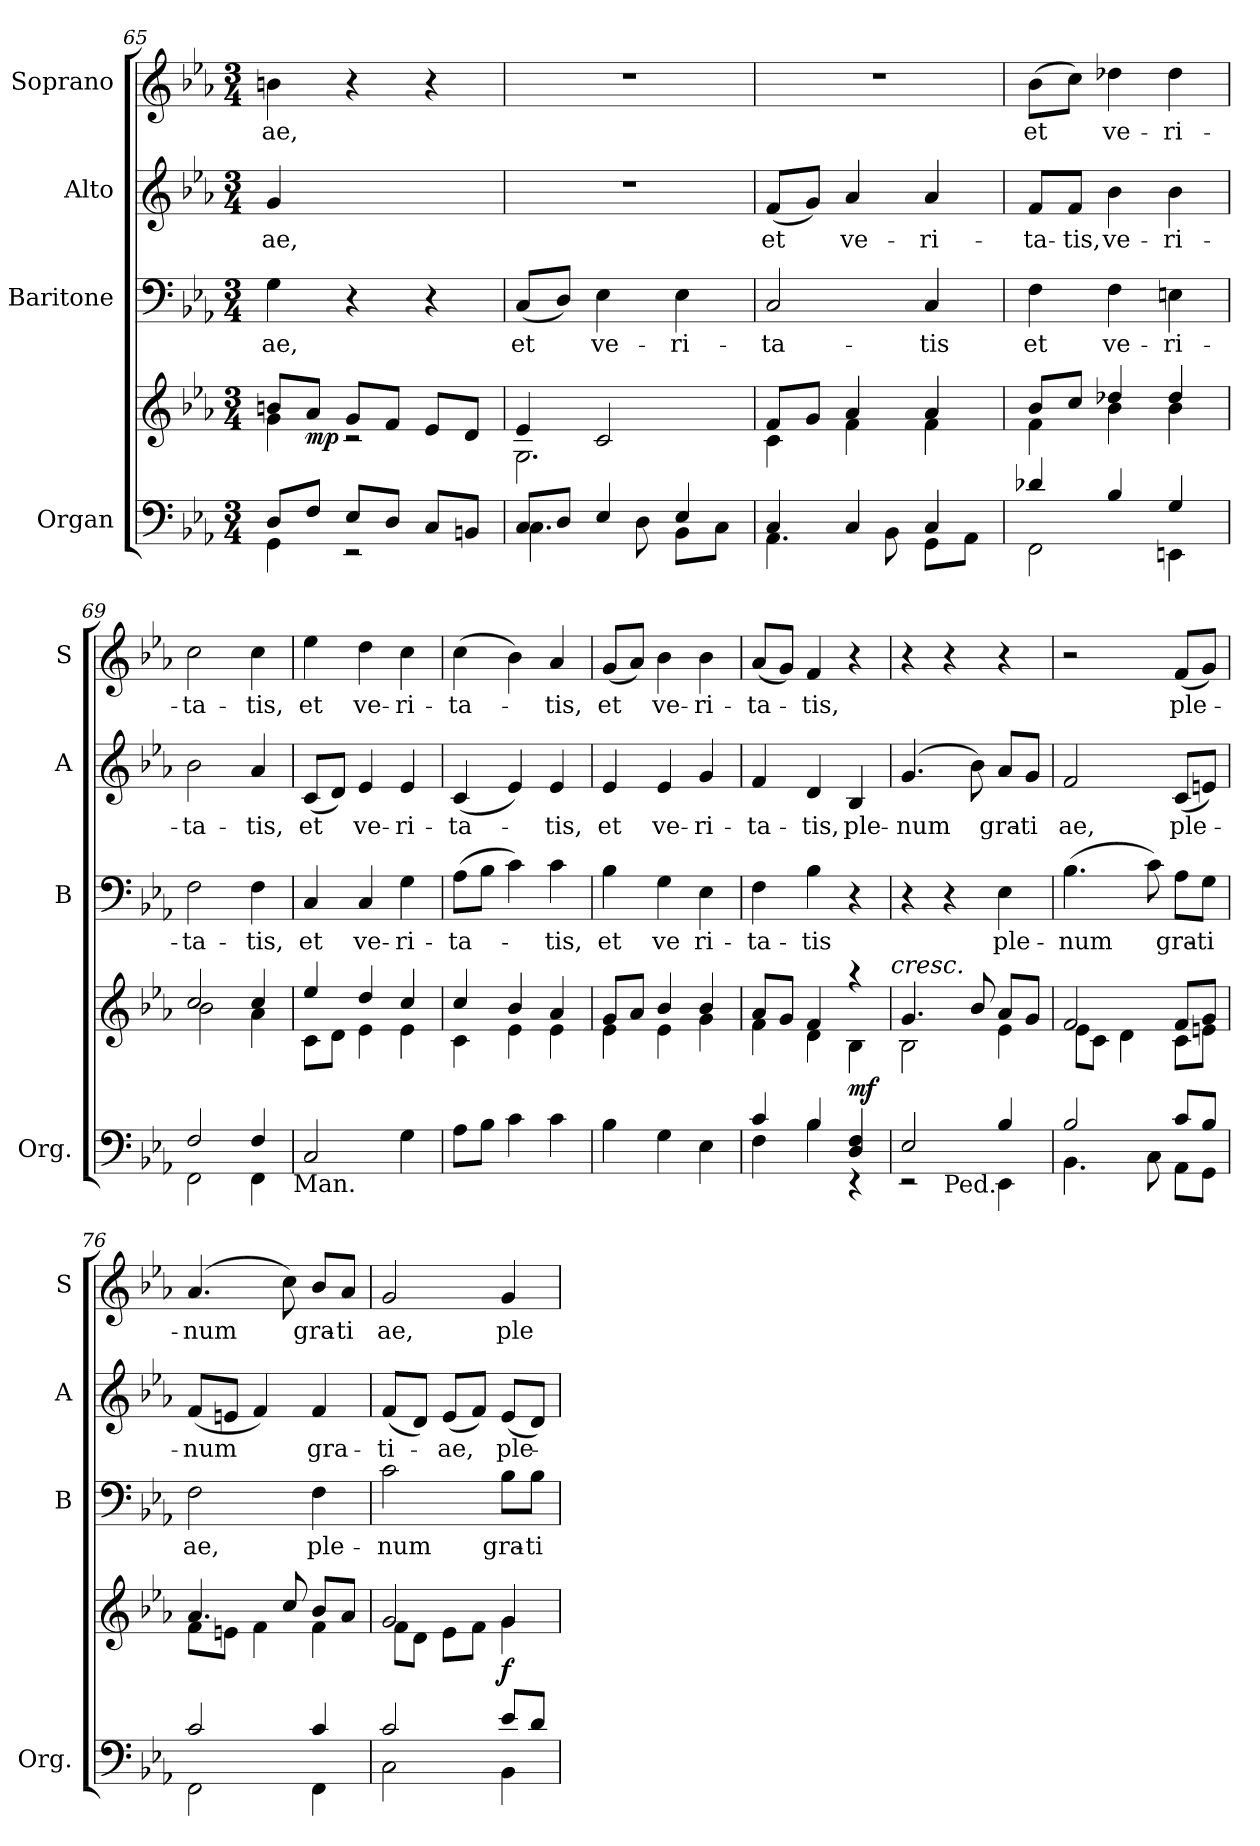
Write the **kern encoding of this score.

**kern	**kern	**dynam	**kern	**text	**kern	**text	**kern	**text
*part4	*part4	*part4	*part3	*part3	*part2	*part2	*part1	*part1
*staff5	*staff4	*staff4/5	*staff3	*staff3	*staff2	*staff2	*staff1	*staff1
*I"Organ	*	*	*I"Baritone	*	*I"Alto	*	*I"Soprano	*
*I'Org.	*	*	*I'B	*	*I'A	*	*I'S	*
*clefF4	*clefG2	*	*clefF4	*	*clefG2	*	*clefG2	*
*k[b-e-a-]	*k[b-e-a-]	*	*k[b-e-a-]	*	*k[b-e-a-]	*	*k[b-e-a-]	*
*c:	*c:	*	*c:	*	*c:	*	*c:	*
*M3/4	*M3/4	*	*M3/4	*	*M3/4	*	*M3/4	*
=65	=65	=65	=65	=65	=65	=65	=65	=65
*^	*^	*	*	*	*	*	*	*
!	!	!	!	!	!	!LO:LY:b	!	!LO:LY:b	!	!LO:LY:b
8D/L	4GG\	8bn/L	4g\	.	4G\	-ae,	4g/	-ae,	4bn\	-ae,
!	!	!	!	!LO:DY:b	!	!	!	!	!	!
8F/J	.	8a-/J	.	mp	.	.	.	.	.	.
8E-/L	2rEE	8g/L	2rc	.	4r	.	2ryy	.	4r	.
8D/J	.	8f/J	.	.	.	.	.	.	.	.
8C/L	.	8e-/L	.	.	4r	.	.	.	4r	.
8BBn/J	.	8d/J	.	.	.	.	.	.	.	.
!!LO:LB:g=z
=66	=66	=66	=66	=66	=66	=66	=66	=66	=66	=66
!	!	!	!	!	!	!LO:LY:b	!	!	!	!
8C/L	4.C\	4e-/	2.G\	.	(<8C/L	et	2.r	.	2.r	.
8D/J	.	.	.	.	8D/J)	.	.	.	.	.
!	!	!	!	!	!	!LO:LY:b	!	!	!	!
4E-/	.	2c/	.	.	4E-\	ve-	.	.	.	.
.	8D\	.	.	.	.	.	.	.	.	.
!	!	!	!	!	!	!LO:LY:b	!	!	!	!
4E-/	8BB-\L	.	.	.	4E-\	-ri-	.	.	.	.
.	8C\J	.	.	.	.	.	.	.	.	.
=67	=67	=67	=67	=67	=67	=67	=67	=67	=67	=67
!	!	!	!	!	!	!LO:LY:b	!	!LO:LY:b	!	!
4C/	4.AA-\	8f/L	4c\	.	2C/	-ta-	(<8f/L	et	2.r	.
.	.	8g/J	.	.	.	.	8g/J)	.	.	.
!	!	!	!	!	!	!	!	!LO:LY:b	!	!
4C/	.	4a-/	4f\	.	.	.	4a-/	ve-	.	.
.	8BB-\	.	.	.	.	.	.	.	.	.
!	!	!	!	!	!	!LO:LY:b	!	!LO:LY:b	!	!
4C/	8GG\L	4a-/	4f\	.	4C/	-tis	4a-/	-ri-	.	.
.	8AA-\J	.	.	.	.	.	.	.	.	.
=68	=68	=68	=68	=68	=68	=68	=68	=68	=68	=68
!	!	!	!	!	!	!LO:LY:b	!	!LO:LY:b	!	!LO:LY:b
4d-X/	2FF\	8b-/L	4f\	.	4F\	et	8f/L	-ta-	(>8b-\L	et
!	!	!	!	!	!	!	!	!LO:LY:b	!	!
.	.	8cc/J	.	.	.	.	8f/J	-tis,	8cc\J)	.
!	!	!	!	!	!	!LO:LY:b	!	!LO:LY:b	!	!LO:LY:b
4B-/	.	4dd-X/	4b-\	.	4F\	ve-	4b-\	ve-	4dd-X\	ve-
!	!	!	!	!	!	!LO:LY:b	!	!LO:LY:b	!	!LO:LY:b
4G/	4EEn\	4dd-/	4b-\	.	4En\	-ri-	4b-\	-ri-	4dd-\	-ri-
=69	=69	=69	=69	=69	=69	=69	=69	=69	=69	=69
!	!	!	!	!	!	!LO:LY:b	!	!LO:LY:b	!	!LO:LY:b
2F/	2FF\	2cc/	2b-\	.	2F\	-ta-	2b-\	-ta-	2cc\	-ta-
!	!	!	!	!	!	!LO:LY:b	!	!LO:LY:b	!	!LO:LY:b
4F/	4FF\	4cc/	4a-\	.	4F\	-tis,	4a-/	-tis,	4cc\	-tis,
!	!LO:TX:b:t=Man.	!	!	!	!	!	!	!	!	!
=70	=70	=70	=70	=70	=70	=70	=70	=70	=70	=70
!	!	!	!	!	!	!LO:LY:b	!	!LO:LY:b	!	!LO:LY:b
*v	*v	*	*	*	*	*	*	*	*	*
2C/	4ee-/	8c\L	.	4C/	et	(<8c/L	et	4ee-\	et
.	.	8d\J	.	.	.	8d/J)	.	.	.
!	!	!	!	!	!LO:LY:b	!	!LO:LY:b	!	!LO:LY:b
.	4dd/	4e-\	.	4C/	ve-	4e-/	ve-	4dd\	ve-
!	!	!	!	!	!LO:LY:b	!	!LO:LY:b	!	!LO:LY:b
4G\	4cc/	4e-\	.	4G\	-ri-	4e-/	-ri-	4cc\	-ri-
=71	=71	=71	=71	=71	=71	=71	=71	=71	=71
!	!	!	!	!	!LO:LY:b	!	!LO:LY:b	!	!LO:LY:b
8A-\L	4cc/	4c\	.	(>8A-\L	-ta-	(<4c/	-ta-	(>4cc\	-ta-
8B-\J	.	.	.	8B-\J	.	.	.	.	.
4c\	4b-/	4e-\	.	4c\)	.	4e-/)	.	4b-\)	.
!	!	!	!	!	!LO:LY:b	!	!LO:LY:b	!	!LO:LY:b
4c\	4a-/	4e-\	.	4c\	-tis,	4e-/	-tis,	4a-/	-tis,
=72	=72	=72	=72	=72	=72	=72	=72	=72	=72
!	!	!	!	!	!LO:LY:b	!	!LO:LY:b	!	!LO:LY:b
4B-\	8g/L	4e-\	.	4B-\	et	4e-/	et	(<8g/L	et
.	8a-/J	.	.	.	.	.	.	8a-/J)	.
!	!	!	!	!	!LO:LY:b	!	!LO:LY:b	!	!LO:LY:b
4G\	4b-/	4e-\	.	4G\	ve	4e-/	ve-	4b-\	ve-
!	!	!	!	!	!LO:LY:b	!	!LO:LY:b	!	!LO:LY:b
4E-\	4b-/	4g\	.	4E-\	ri-	4g/	-ri-	4b-\	-ri-
!!LO:PB:g=z
=73	=73	=73	=73	=73	=73	=73	=73	=73	=73
*^	*	*	*	*	*	*	*	*	*
!	!	!	!	!	!	!LO:LY:b	!	!LO:LY:b	!	!LO:LY:b
4c/	4F\	8a-/L	4f\	.	4F\	-ta-	4f/	-ta-	(<8a-/L	-ta-
.	.	8g/J	.	.	.	.	.	.	8g/J)	.
!	!	!	!	!	!	!LO:LY:b	!	!LO:LY:b	!	!LO:LY:b
4B-/	4B-\	4f/	4d\	.	4B-\	-tis	4d/	-tis,	4f/	-tis,
!	!	!	!	!LO:DY:a=2	!	!	!	!LO:LY:b	!	!
4D/ 4F/	4rEE	4raa	4B-\	mf	4r	.	4B-/	ple-	4r	.
!	!	!	!LO:TX:a:i:t=cresc.	!	!	!	!	!	!	!
=74	=74	=74	=74	=74	=74	=74	=74	=74	=74	=74
!	!	!	!	!	!	!	!	!LO:LY:b	!	!
*	*^	*	*	*	*	*	*	*	*	*
2E-/	2rEE	4ryy	4.g/	2B-\	.	4r	.	(>4.g/	-num	4r	.
!	!	!LO:TX:b:t=Ped.	!	!	!	!	!	!	!	!	!
.	.	2ryy	.	.	.	4r	.	.	.	4r	.
.	.	.	8b-/	.	.	.	.	8b-\)	.	.	.
!	!	!	!	!	!	!	!LO:LY:b	!	!LO:LY:b	!	!
4B-/	4EE-\	.	8a-/L	4e-\	.	4E-\	ple-	8a-/L	gra-	4r	.
!	!	!	!	!	!	!	!	!	!LO:LY:b	!	!
.	.	.	8g/J	.	.	.	.	8g/J	-ti	.	.
=75	=75	=75	=75	=75	=75	=75	=75	=75	=75	=75	=75
!	!	!	!	!	!	!	!LO:LY:b	!	!LO:LY:b	!	!
*	*v	*v	*	*	*	*	*	*	*	*	*
2B-/	4.BB-\	2f/	8e-\L	.	(>4.B-\	-num	2f/	ae,	2r	.
.	.	.	8c\J	.	.	.	.	.	.	.
.	.	.	4d\	.	.	.	.	.	.	.
.	8C\	.	.	.	8c\)	.	.	.	.	.
!	!	!	!	!	!	!LO:LY:b	!	!LO:LY:b	!	!LO:LY:b
8c/L	8AA-\L	8f/L	8c\L	.	8A-\L	gra-	(<8c/L	ple-	(<8f/L	ple-
!	!	!	!	!	!	!LO:LY:b	!	!	!	!
8B-/J	8GG\J	8g/J	8en\J	.	8G\J	-ti	8en/J)	.	8g/J)	.
=76	=76	=76	=76	=76	=76	=76	=76	=76	=76	=76
!	!	!	!	!	!	!LO:LY:b	!	!LO:LY:b	!	!LO:LY:b
2c/	2FF\	4.a-/	8f\L	.	2F\	ae,	(<8f/L	-num	(>4.a-/	-num
.	.	.	8en\J	.	.	.	8en/J	.	.	.
.	.	.	4f\	.	.	.	4f/)	.	.	.
.	.	8cc/	.	.	.	.	.	.	8cc\)	.
!	!	!	!	!	!	!LO:LY:b	!	!LO:LY:b	!	!LO:LY:b
4c/	4FF\	8b-/L	4f\	.	4F\	ple-	4f/	gra-	8b-/L	gra-
!	!	!	!	!	!	!	!	!	!	!LO:LY:b
.	.	8a-/J	.	.	.	.	.	.	8a-/J	-ti
=77	=77	=77	=77	=77	=77	=77	=77	=77	=77	=77
!	!	!	!	!	!	!LO:LY:b	!	!LO:LY:b	!	!LO:LY:b
2c/	2C\	2g/	8f\L	.	2c\	-num	(<8f/L	-ti-	2g/	ae,
.	.	.	8d\J	.	.	.	8d/J)	.	.	.
!	!	!	!	!	!	!	!	!LO:LY:b	!	!
.	.	.	8e-\L	.	.	.	(<8e-/L	-ae,	.	.
.	.	.	8f\J	.	.	.	8f/J)	.	.	.
!	!	!	!	!LO:DY:b	!	!LO:LY:b	!	!LO:LY:b	!	!LO:LY:b
8e-/L	4BB-\	4g/	4g\	f	8B-\L	gra-	(<8e-/L	ple-	4g/	ple-
!	!	!	!	!	!	!LO:LY:b	!	!	!	!
8d/J	.	.	.	.	8B-\J	-ti-	8d/J)	.	.	.
*v	*v	*	*	*	*	*	*	*	*	*
*	*v	*v	*	*	*	*	*	*	*
=	=	=	=	=	=	=	=	=
*-	*-	*-	*-	*-	*-	*-	*-	*-
